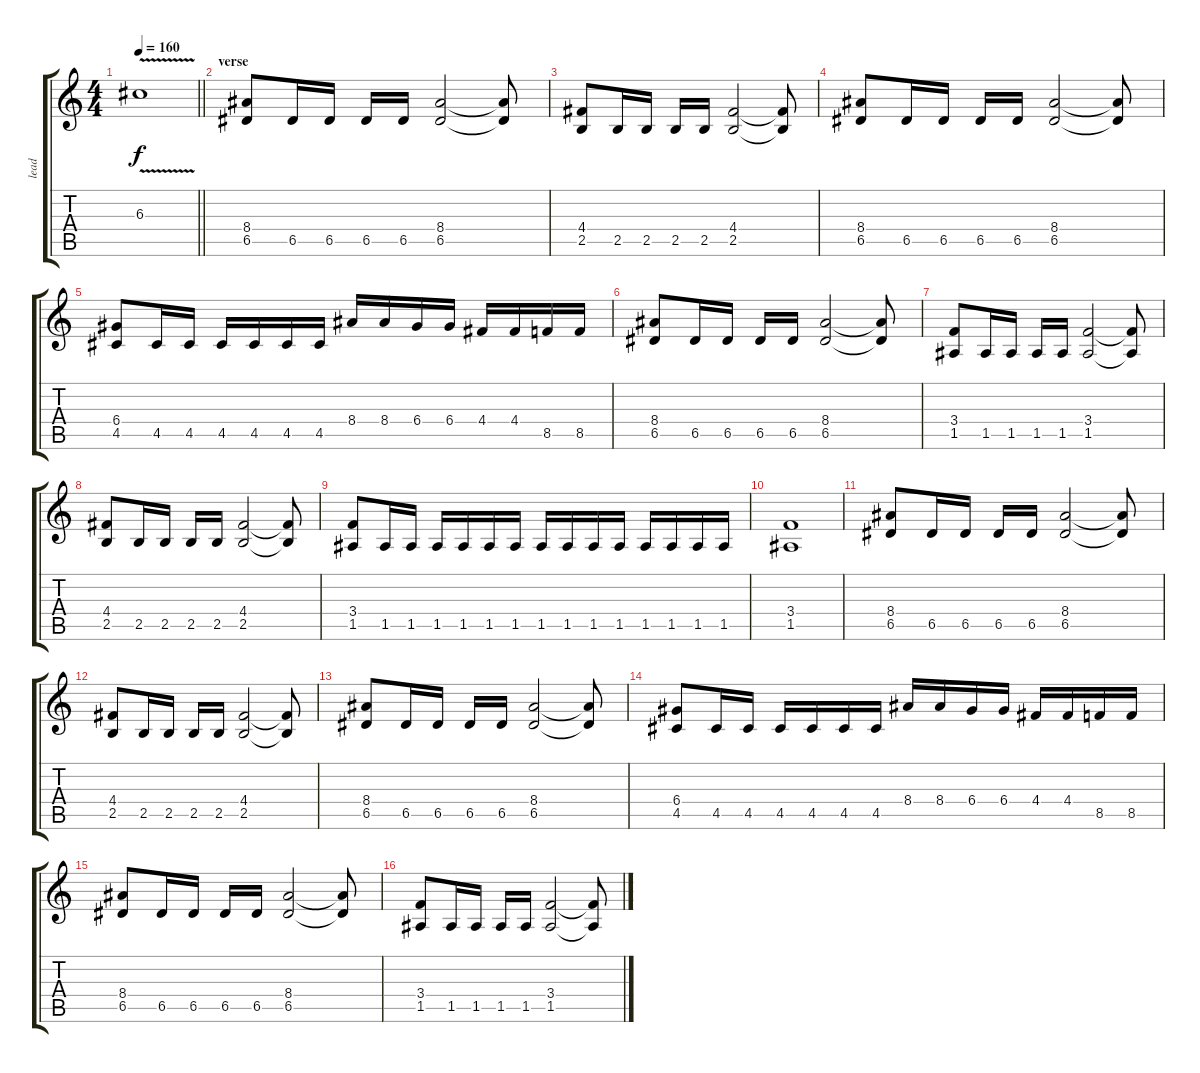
\track ("lead" "lead") {instrument distortionguitar}
\staff {score tabs}
\tuning (E4 B3 G3 D3 A2 E2) {hide}
\ts (4 4)
\tempo 160
\clef g2
\barLineRight lightlight
\ks c
6.3{v}.1{dy f} |
\section ("" "verse")
(8.4 6.5).8 6.5.16 6.5.16 6.5.16 6.5.16 (8.4 6.5).2 (8.4{t} 6.5{t}).8 |
(4.4 2.5).8 2.5.16 2.5.16 2.5.16 2.5.16 (4.4 2.5).2 (4.4{t} 2.5{t}).8 |
(8.4 6.5).8 6.5.16 6.5.16 6.5.16 6.5.16 (8.4 6.5).2 (8.4{t} 6.5{t}).8 |
(6.4 4.5).8 4.5.16 4.5.16 4.5.16 4.5.16 4.5.16 4.5.16 8.4.16 8.4.16 6.4.16 6.4.16 4.4.16 4.4.16 8.5.16 8.5.16 |
(8.4 6.5).8 6.5.16 6.5.16 6.5.16 6.5.16 (8.4 6.5).2 (8.4{t} 6.5{t}).8 |
(3.4 1.5).8 1.5.16 1.5.16 1.5.16 1.5.16 (3.4 1.5).2 (3.4{t} 1.5{t}).8 |
(4.4 2.5).8 2.5.16 2.5.16 2.5.16 2.5.16 (4.4 2.5).2 (4.4{t} 2.5{t}).8 |
(3.4 1.5).8 1.5.16 1.5.16 1.5.16 1.5.16 1.5.16 1.5.16 1.5.16 1.5.16 1.5.16 1.5.16 1.5.16 1.5.16 1.5.16 1.5.16 |
(3.4 1.5).1 |
(8.4 6.5).8 6.5.16 6.5.16 6.5.16 6.5.16 (8.4 6.5).2 (8.4{t} 6.5{t}).8 |
(4.4 2.5).8 2.5.16 2.5.16 2.5.16 2.5.16 (4.4 2.5).2 (4.4{t} 2.5{t}).8 |
(8.4 6.5).8 6.5.16 6.5.16 6.5.16 6.5.16 (8.4 6.5).2 (8.4{t} 6.5{t}).8 |
(6.4 4.5).8 4.5.16 4.5.16 4.5.16 4.5.16 4.5.16 4.5.16 8.4.16 8.4.16 6.4.16 6.4.16 4.4.16 4.4.16 8.5.16 8.5.16 |
(8.4 6.5).8 6.5.16 6.5.16 6.5.16 6.5.16 (8.4 6.5).2 (8.4{t} 6.5{t}).8 |
(3.4 1.5).8 1.5.16 1.5.16 1.5.16 1.5.16 (3.4 1.5).2 (3.4{t} 1.5{t}).8
